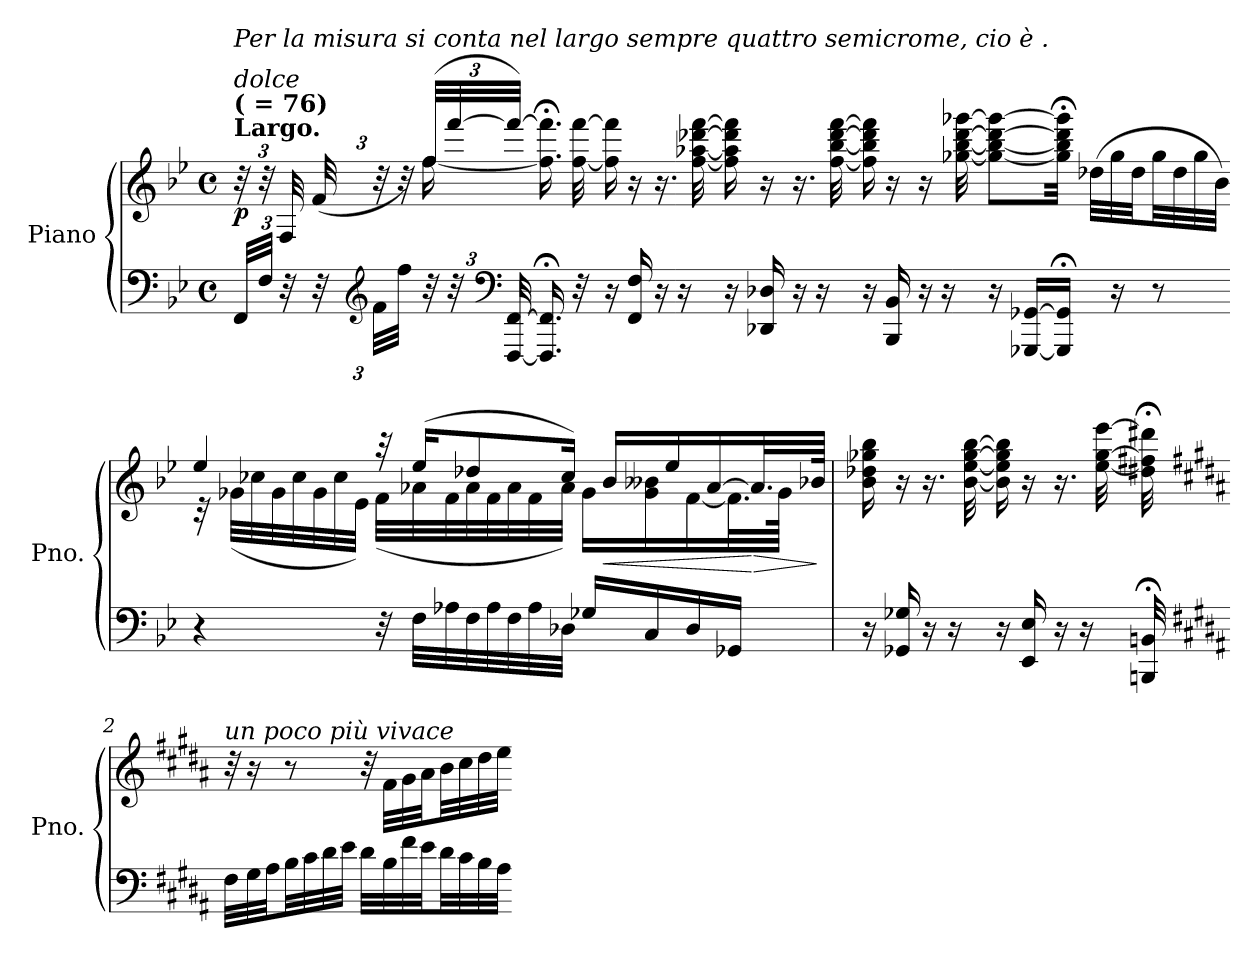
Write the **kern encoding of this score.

**kern	**kern	**dynam
*part1	*part1	*part1
*staff2	*staff1	*staff1/2
*I"Piano	*	*
*I'Pno.	*	*
*clefF4	*clefG2	*
*k[b-e-]	*k[b-e-]	*
*M4/4	*M4/4	*
*met(c)	*met(c)	*
*Xbrackettup	*Xbrackettup	*
=1	=1	=1
*	*^	*
!	!LO:TX:a:i:t=Per la misura si conta nel largo sempre quattro semicrome, cio è              .	!	!
!	!LO:TX:a:B:t=Largo.	!	!
!	!LO:TX:a:B:t=( = 76)	!	!
!	!LO:TX:a:i:t=dolce	!	!
!	!	!	!LO:DY:b
48FF/LLL	48r	8ryy	p
48F/JJJ	48r	.	.
48r	48F/	.	.
48r	(48f/	.	.
*clefG2	*	*	*
48f\LLL	48r	.	.
48ff\JJJ	48r)	.	.
48r	(48ff/LLL	[16ff\	.
48r	[48fff/	.	.
*clefF4	*	*	*
[48FFF/ [48FF/	48fff/JJJ_)	.	.
16.FFF/];< 16.FF/];<	16.ff\];< 16.fff\];<	1ryy	.
32r	[32ff\ [>32fff\	.	.
16r	16ff\] 16fff\]	.	.
16FF/ 16F/	16r	.	.
16r	16.r	.	.
16r	.	.	.
.	[32ff\ [32aa-X\ [>32ddd-X\ [>32fff\	.	.
16r	16ff\] 16aa-\] 16ddd-\] 16fff\]	.	.
16DD-X/ 16D-X/	16r	.	.
16r	16.r	.	.
16r	.	.	.
.	[32ff\ [32bb-\ [>32ddd-\ [>32fff\	.	.
16r	16ff\] 16bb-\] 16ddd-\] 16fff\]	.	.
16BBB-/ 16BB-/	16r	.	.
16r	16r	.	.
16r	32ryy	.	.
.	[32gg-X\ [32bb-\ [>32ddd-\ [>32ggg-X\	.	.
16r	8gg-\_ 8bb-\_ 8ddd-\_ 8ggg-\_L	.	.
[16GGG-X/ [16GG-X/LL	.	.	.
16GGG-/];< 16GG-/];<JJ	32gg-\];< 32bb-\];< 32ddd-\];< 32ggg-\];<Jkk	4ryy	.
.	(>32dd-X\LLL	.	.
16r	32gg-\	.	.
.	32dd-\JJ	.	.
8r	32gg-\LL	.	.
.	32dd-\	.	.
.	32gg-\	.	.
.	32b-\JJJ)	.	.
!!LO:LB:g=z	!!
=1X1-	=1X1-	=1X1-	=1X1-
4r	4ee-/	32r	.
.	.	(32g-X\LLL	.
.	.	32cc-X\	.
.	.	32g-\	.
.	.	32cc-\	.
.	.	32g-\	.
.	.	32cc-\	.
.	.	32e-\JJJ)	.
32r	32r	(32f\LLL	.
32F\LLL	(16ee-/KL	32a-X\	.
32A-X\	.	32f\	.
32F\	8dd-X/	32a-\	.
32A-\	.	32f\	.
32F\	.	32a-\	.
32A-\	.	32f\	.
32D-X\JJJ	16cc-/Jk)	32a-\JJJ)	.
16G-X/LL	.	16g-\LL	.
!	!	!	!LO:HP:b
.	16b-/LL	.	<
16C/	.	16g-\ 16b--X\	.
.	16ee-/	.	.
16D-/	.	[16f\	.
.	[16a-/	.	.
16GG-X/JJ	.	32.f\L]	.
!	!	!	!LO:HP:n=1:b
.	32.a-/L]	.	[ >
.	.	64g-\JJJk	.
32ryy	.	32ryy	.
.	64b-X/JJJk	.	.
*	*v	*v	*
.	.	]
!!LO:LB:g=z
=2	=2	=2
16r	16b-\ 16dd-X\ 16gg-X\ 16bb-\	.
16GG-X/ 16G-X/	16r	.
16r	16.r	.
16r	.	.
.	[32b-\ [32ee-\ [32gg-\ [32bb-\	.
16r	16b-\] 16ee-\] 16gg-\] 16bb-\]	.
16EE-/ 16E-/	16r	.
16r	16.r	.
16r	.	.
.	[32ee-\ [32gg-\ [32eee-\	.
32BBBn/;< 32BBn/;<	32dd#X\];< 32ff#X\];< 32ddd#X\];<	.
!!LO:LB:g=z
=2X2-	=2X2-	=2X2-
*k[f#c#g#d#a#]	*k[f#c#g#d#a#]	*
!	!LO:TX:a:i:t=un poco più vivace	!
32F#\LLL	32r	.
32G#\	16r	.
32A#\JJ	.	.
32B\LL	8r	.
32c#\	.	.
32d#\	.	.
32e\JJJ	.	.
32d#\LLL	32r	.
32B\	32f#\LLL	.
32f#\	32g#\	.
32e\JJ	32a#\JJ	.
32d#\LL	32b\LL	.
32c#\	32cc#\	.
32B\	32dd#\	.
32A#\JJJ	32ee\JJJ	.
=-	=-	=-
*-	*-	*-
